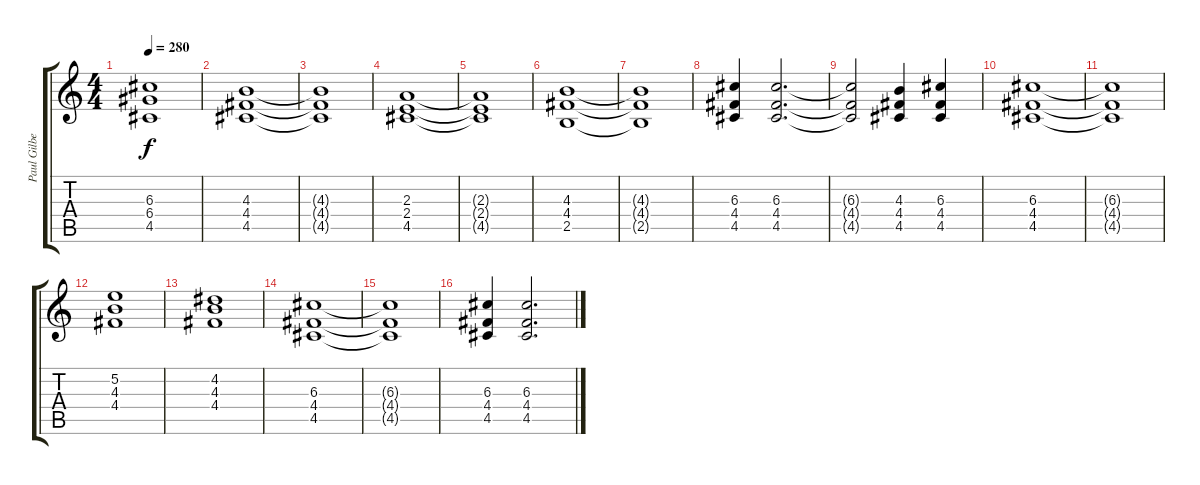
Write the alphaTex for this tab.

\track ("Paul Gilbert (Rhythm Guitar)" "Paul Gilbe") {instrument distortionguitar}
\staff {score tabs}
\tuning (E4 B3 G3 D3 A2 E2) {hide}
\ts (4 4)
\tempo 280
\clef g2
\ks c
(6.3{t} 6.4{t} 4.5{t}).1{dy f} |
(4.3 4.4 4.5).1 |
(4.3{t} 4.4{t} 4.5{t}).1 |
(2.3 2.4 4.5).1 |
(2.3{t} 2.4{t} 4.5{t}).1 |
(4.3 4.4 2.5).1 |
(4.3{t} 4.4{t} 2.5{t}).1 |
(6.3 4.4 4.5).4 (6.3 4.4 4.5).2{d} |
(6.3{t} 4.4{t} 4.5{t}).2 (4.3 4.4 4.5).4 (6.3 4.4 4.5).4 |
(6.3 4.4 4.5).1 |
(6.3{t} 4.4{t} 4.5{t}).1 |
(5.2 4.3 4.4).1 |
(4.2 4.3 4.4).1 |
(6.3 4.4 4.5).1 |
(6.3{t} 4.4{t} 4.5{t}).1 |
(6.3 4.4 4.5).4 (6.3 4.4 4.5).2{d}
